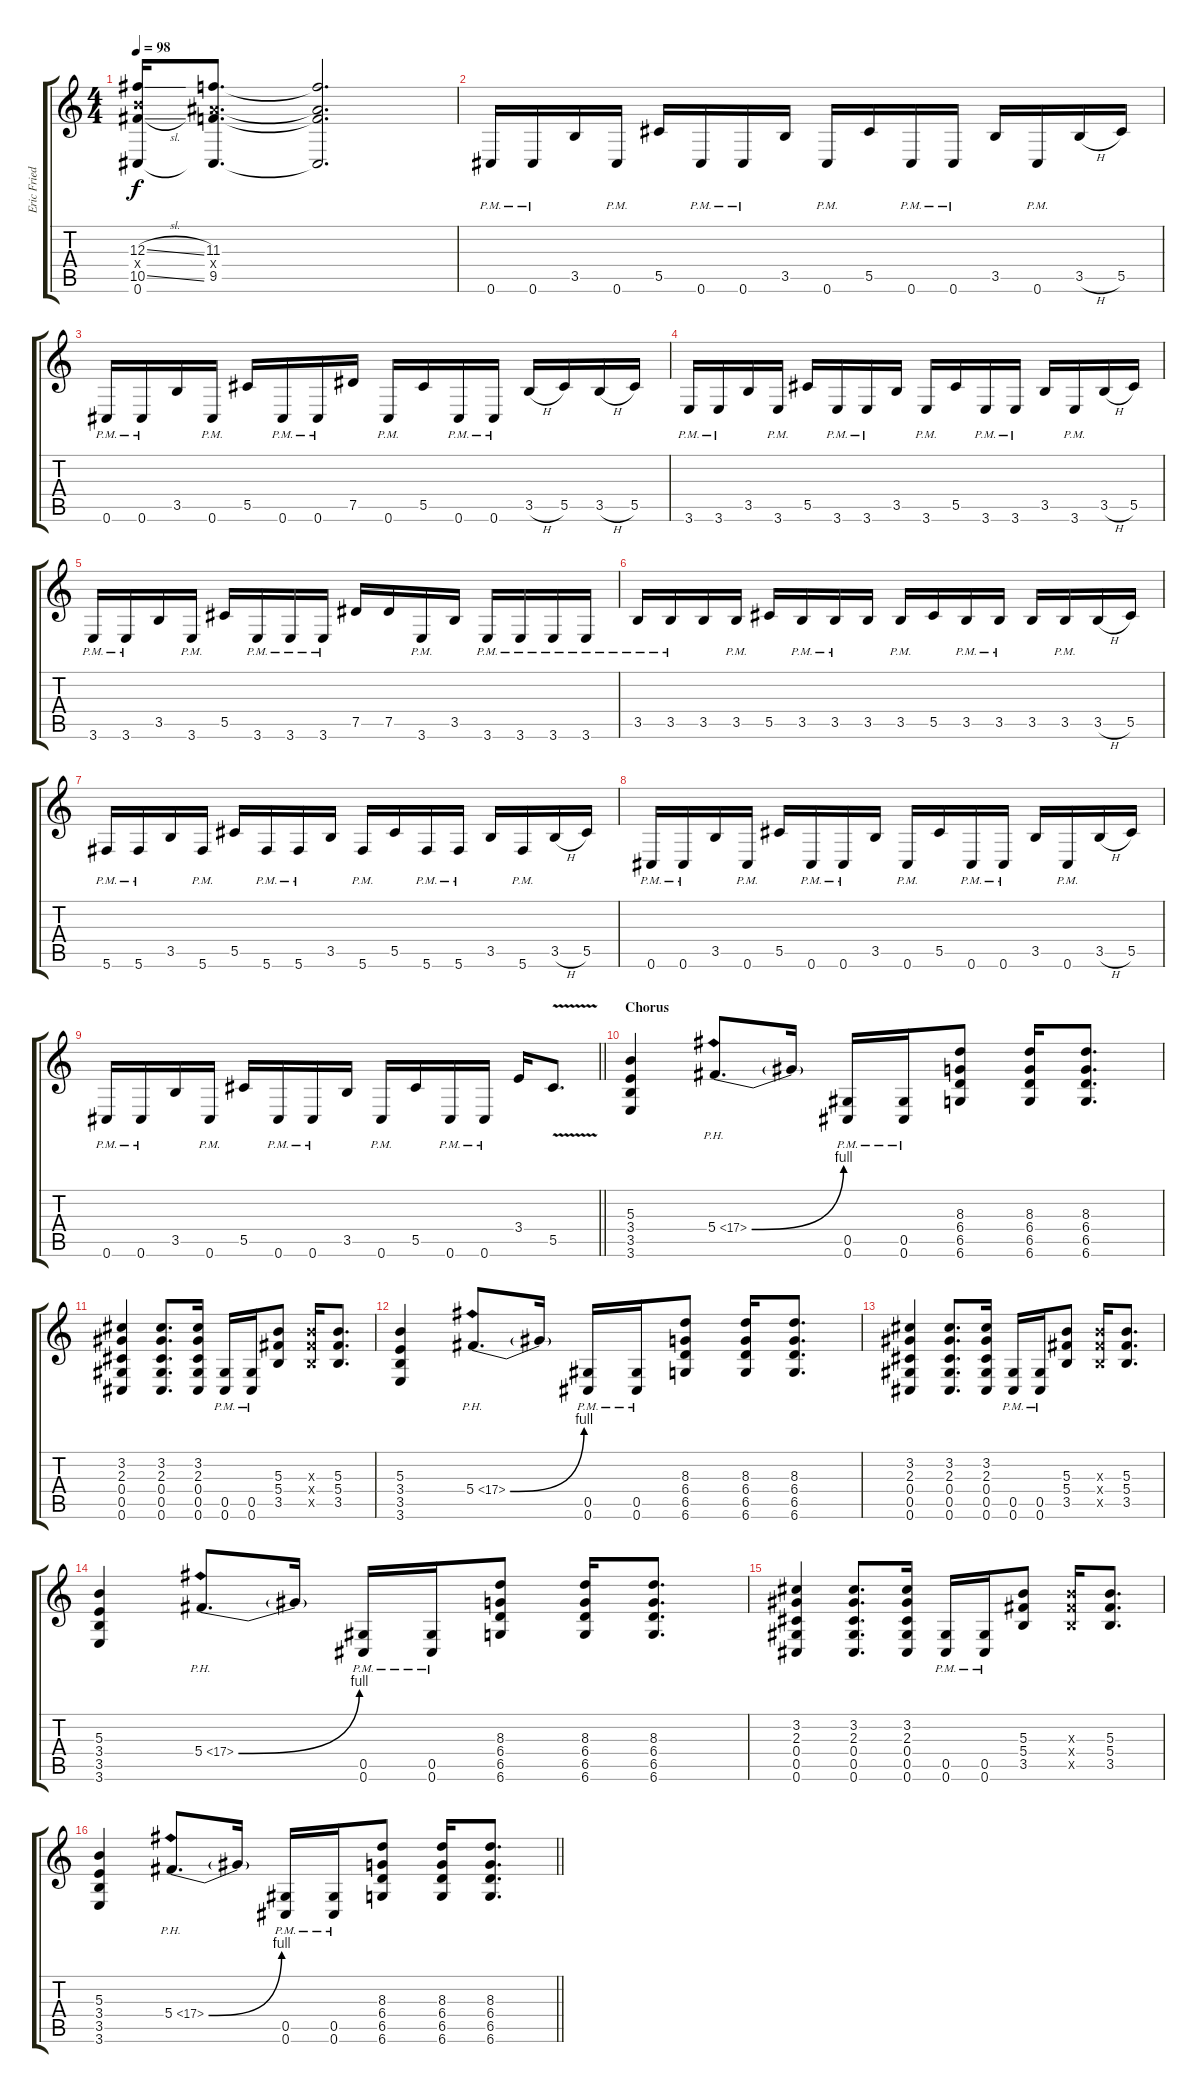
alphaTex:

\track ("Eric Friedman" "Eric Fried") {instrument distortionguitar}
\staff {score tabs}
\tuning (Eb4 Bb3 Gb3 Db3 Ab2 Db2) {hide}
\ts (4 4)
\tempo 98
\clef g2
\ks c
(12.3{sl} 10.4{x} 10.5{sl} 0.6).16{dy f} (11.3 9.4{x} 9.5 0.6{t}).8{d} (11.3{t} 9.4{t} 9.5{t} 0.6{t}).2{d} |
0.6{pm}.16 0.6{pm}.16 3.5.16 0.6{pm}.16 5.5.16 0.6{pm}.16 0.6{pm}.16 3.5.16 0.6{pm}.16 5.5.16 0.6{pm}.16 0.6{pm}.16 3.5.16 0.6{pm}.16 3.5{h}.16 5.5.16 |
0.6{pm}.16 0.6{pm}.16 3.5.16 0.6{pm}.16 5.5.16 0.6{pm}.16 0.6{pm}.16 7.5.16 0.6{pm}.16 5.5.16 0.6{pm}.16 0.6{pm}.16 3.5{h}.16 5.5.16 3.5{h}.16 5.5.16 |
3.6{pm}.16 3.6{pm}.16 3.5.16 3.6{pm}.16 5.5.16 3.6{pm}.16 3.6{pm}.16 3.5.16 3.6{pm}.16 5.5.16 3.6{pm}.16 3.6{pm}.16 3.5.16 3.6{pm}.16 3.5{h}.16 5.5.16 |
3.6{pm}.16 3.6{pm}.16 3.5.16 3.6{pm}.16 5.5.16 3.6{pm}.16 3.6{pm}.16 3.6{pm}.16 7.5.16 7.5.16 3.6{pm}.16 3.5.16 3.6{pm}.16 3.6{pm}.16 3.6{pm}.16 3.6{pm}.16 |
3.5{pm}.16 3.5{pm}.16 3.5.16 3.5{pm}.16 5.5.16 3.5{pm}.16 3.5{pm}.16 3.5.16 3.5{pm}.16 5.5.16 3.5{pm}.16 3.5{pm}.16 3.5.16 3.5{pm}.16 3.5{h}.16 5.5.16 |
5.6{pm}.16 5.6{pm}.16 3.5.16 5.6{pm}.16 5.5.16 5.6{pm}.16 5.6{pm}.16 3.5.16 5.6{pm}.16 5.5.16 5.6{pm}.16 5.6{pm}.16 3.5.16 5.6{pm}.16 3.5{h}.16 5.5.16 |
0.6{pm}.16 0.6{pm}.16 3.5.16 0.6{pm}.16 5.5.16 0.6{pm}.16 0.6{pm}.16 3.5.16 0.6{pm}.16 5.5.16 0.6{pm}.16 0.6{pm}.16 3.5.16 0.6{pm}.16 3.5{h}.16 5.5.16 |
\barLineRight lightlight
0.6{pm}.16 0.6{pm}.16 3.5.16 0.6{pm}.16 5.5.16 0.6{pm}.16 0.6{pm}.16 3.5.16 0.6{pm}.16 5.5.16 0.6{pm}.16 0.6{pm}.16 3.4.16 5.5{v}.8{d} |
\section ("" "Chorus")
(5.3 3.4 3.5 3.6).4 5.4{be (bend 0 0 60 4) ph 12}.8{d} 5.4{t}.16 (0.5{pm} 0.6{pm}).16 (0.5{pm} 0.6{pm}).16 (8.3 6.4 6.5 6.6).8 (8.3 6.4 6.5 6.6).16 (8.3 6.4 6.5 6.6).8{d} |
(3.2 2.3 0.4 0.5 0.6).4 (3.2 2.3 0.4 0.5 0.6).8{d} (3.2 2.3 0.4 0.5 0.6).16 (0.5{pm} 0.6{pm}).16 (0.5{pm} 0.6{pm}).16 (5.3 5.4 3.5).8 (5.3{x} 5.4{x} 3.5{x}).16 (5.3 5.4 3.5).8{d} |
(5.3 3.4 3.5 3.6).4 5.4{be (bend 0 0 60 4) ph 12}.8{d} 5.4{t}.16 (0.5{pm} 0.6{pm}).16 (0.5{pm} 0.6{pm}).16 (8.3 6.4 6.5 6.6).8 (8.3 6.4 6.5 6.6).16 (8.3 6.4 6.5 6.6).8{d} |
(3.2 2.3 0.4 0.5 0.6).4 (3.2 2.3 0.4 0.5 0.6).8{d} (3.2 2.3 0.4 0.5 0.6).16 (0.5{pm} 0.6{pm}).16 (0.5{pm} 0.6{pm}).16 (5.3 5.4 3.5).8 (5.3{x} 5.4{x} 3.5{x}).16 (5.3 5.4 3.5).8{d} |
(5.3 3.4 3.5 3.6).4 5.4{be (bend 0 0 60 4) ph 12}.8{d} 5.4{t}.16 (0.5{pm} 0.6{pm}).16 (0.5{pm} 0.6{pm}).16 (8.3 6.4 6.5 6.6).8 (8.3 6.4 6.5 6.6).16 (8.3 6.4 6.5 6.6).8{d} |
(3.2 2.3 0.4 0.5 0.6).4 (3.2 2.3 0.4 0.5 0.6).8{d} (3.2 2.3 0.4 0.5 0.6).16 (0.5{pm} 0.6{pm}).16 (0.5{pm} 0.6{pm}).16 (5.3 5.4 3.5).8 (5.3{x} 5.4{x} 3.5{x}).16 (5.3 5.4 3.5).8{d} |
\barLineRight lightlight
(5.3 3.4 3.5 3.6).4 5.4{be (bend 0 0 60 4) ph 12}.8{d} 5.4{t}.16 (0.5{pm} 0.6{pm}).16 (0.5{pm} 0.6{pm}).16 (8.3 6.4 6.5 6.6).8 (8.3 6.4 6.5 6.6).16 (8.3 6.4 6.5 6.6).8{d}
